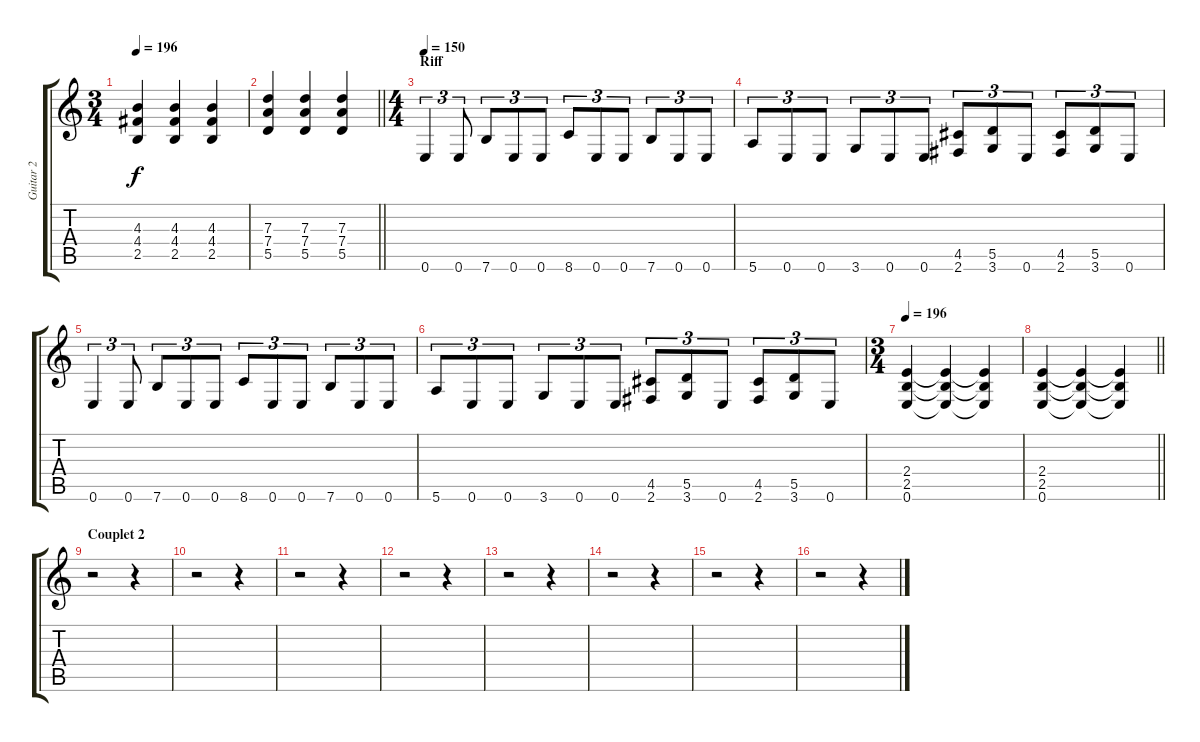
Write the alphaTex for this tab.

\track ("Guitar 2" "Guitar 2") {instrument distortionguitar}
\staff {score tabs}
\tuning (E4 B3 G3 D3 A2 E2) {hide}
\ts (3 4)
\tempo 196
\clef g2
\ks c
(4.3 4.4 2.5).4{dy f} (4.3 4.4 2.5).4 (4.3 4.4 2.5).4 |
\barLineRight lightlight
(7.3 7.4 5.5).4 (7.3 7.4 5.5).4 (7.3 7.4 5.5).4 |
\ts (4 4)
\section ("" "Riff")
\tempo 150
0.6.4{tu (3 2)} 0.6.8{tu (3 2)} 7.6.8{tu (3 2)} 0.6.8{tu (3 2)} 0.6.8{tu (3 2)} 8.6.8{tu (3 2)} 0.6.8{tu (3 2)} 0.6.8{tu (3 2)} 7.6.8{tu (3 2)} 0.6.8{tu (3 2)} 0.6.8{tu (3 2)} |
5.6.8{tu (3 2)} 0.6.8{tu (3 2)} 0.6.8{tu (3 2)} 3.6.8{tu (3 2)} 0.6.8{tu (3 2)} 0.6.8{tu (3 2)} (4.5 2.6).8{tu (3 2)} (5.5 3.6).8{tu (3 2)} 0.6.8{tu (3 2)} (4.5 2.6).8{tu (3 2)} (5.5 3.6).8{tu (3 2)} 0.6.8{tu (3 2)} |
0.6.4{tu (3 2)} 0.6.8{tu (3 2)} 7.6.8{tu (3 2)} 0.6.8{tu (3 2)} 0.6.8{tu (3 2)} 8.6.8{tu (3 2)} 0.6.8{tu (3 2)} 0.6.8{tu (3 2)} 7.6.8{tu (3 2)} 0.6.8{tu (3 2)} 0.6.8{tu (3 2)} |
5.6.8{tu (3 2)} 0.6.8{tu (3 2)} 0.6.8{tu (3 2)} 3.6.8{tu (3 2)} 0.6.8{tu (3 2)} 0.6.8{tu (3 2)} (4.5 2.6).8{tu (3 2)} (5.5 3.6).8{tu (3 2)} 0.6.8{tu (3 2)} (4.5 2.6).8{tu (3 2)} (5.5 3.6).8{tu (3 2)} 0.6.8{tu (3 2)} |
\ts (3 4)
\tempo 196
(2.4 2.5 0.6).4 (2.4{t} 2.5{t} 0.6{t}).4 (2.4{t} 2.5{t} 0.6{t}).4 |
\barLineRight lightlight
(2.4 2.5 0.6).4 (2.4{t} 2.5{t} 0.6{t}).4 (2.4{t} 2.5{t} 0.6{t}).4 |
\section ("" "Couplet 2")
r.2 r.4 |
r.2 r.4 |
r.2 r.4 |
r.2 r.4 |
r.2 r.4 |
r.2 r.4 |
r.2 r.4 |
r.2 r.4
